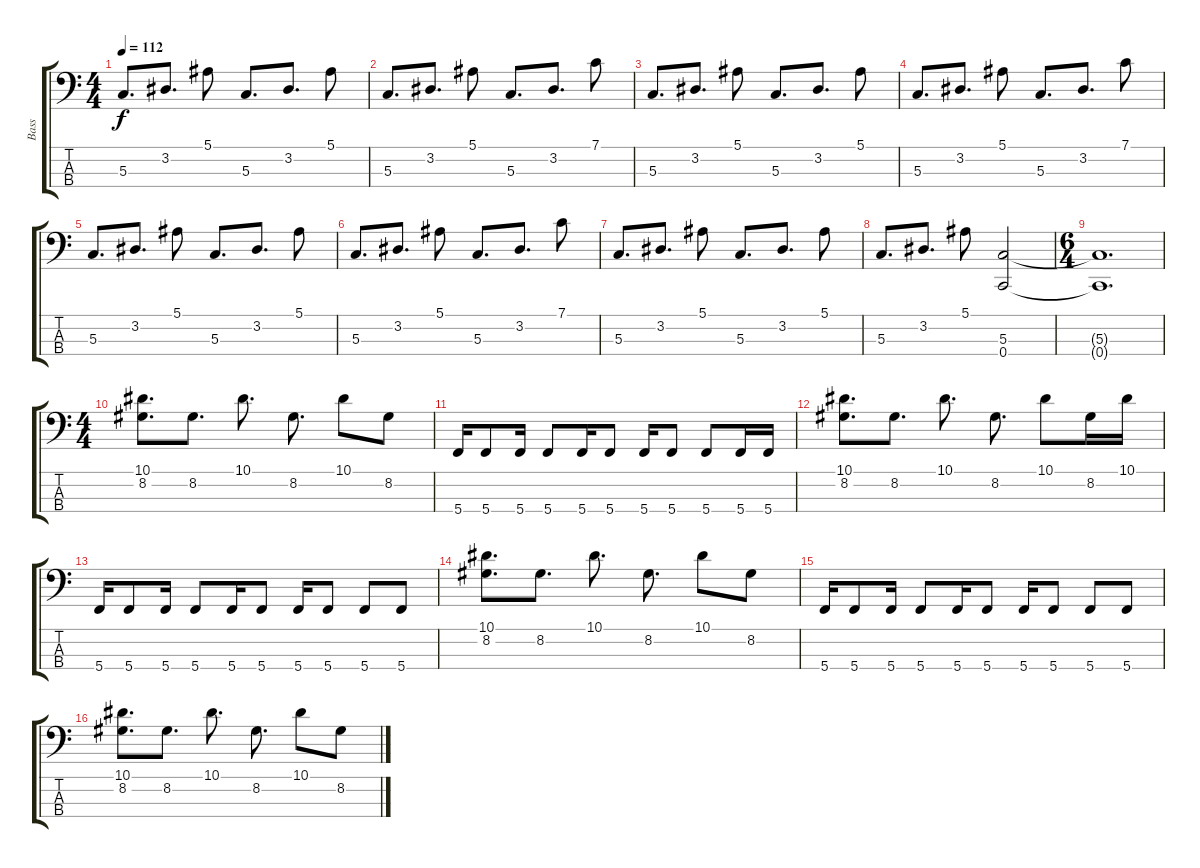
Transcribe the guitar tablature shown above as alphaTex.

\track ("Bass" "Bass") {instrument electricbasspick}
\staff {score tabs}
\tuning (F2 C2 G1 C1) {hide}
\ts (4 4)
\tempo 112
\clef f4
\ks c
5.3.8{d dy f} 3.2.8{d} 5.1.8 5.3.8{d} 3.2.8{d} 5.1.8 |
5.3.8{d} 3.2.8{d} 5.1.8 5.3.8{d} 3.2.8{d} 7.1.8 |
5.3.8{d} 3.2.8{d} 5.1.8 5.3.8{d} 3.2.8{d} 5.1.8 |
5.3.8{d} 3.2.8{d} 5.1.8 5.3.8{d} 3.2.8{d} 7.1.8 |
5.3.8{d} 3.2.8{d} 5.1.8 5.3.8{d} 3.2.8{d} 5.1.8 |
5.3.8{d} 3.2.8{d} 5.1.8 5.3.8{d} 3.2.8{d} 7.1.8 |
5.3.8{d} 3.2.8{d} 5.1.8 5.3.8{d} 3.2.8{d} 5.1.8 |
5.3.8{d} 3.2.8{d} 5.1.8 (5.3 0.4).2 |
\ts (6 4)
(5.3{t} 0.4{t}).1{d} |
\ts (4 4)
(10.1 8.2).8{d} 8.2.8{d} 10.1.8{d} 8.2.8{d} 10.1.8 8.2.8 |
5.4.16 5.4.8 5.4.16 5.4.8 5.4.16 5.4.8 5.4.16 5.4.8 5.4.8 5.4.16 5.4.16 |
(10.1 8.2).8{d} 8.2.8{d} 10.1.8{d} 8.2.8{d} 10.1.8 8.2.16 10.1.16 |
5.4.16 5.4.8 5.4.16 5.4.8 5.4.16 5.4.8 5.4.16 5.4.8 5.4.8 5.4.8 |
(10.1 8.2).8{d} 8.2.8{d} 10.1.8{d} 8.2.8{d} 10.1.8 8.2.8 |
5.4.16 5.4.8 5.4.16 5.4.8 5.4.16 5.4.8 5.4.16 5.4.8 5.4.8 5.4.8 |
(10.1 8.2).8{d} 8.2.8{d} 10.1.8{d} 8.2.8{d} 10.1.8 8.2.8
